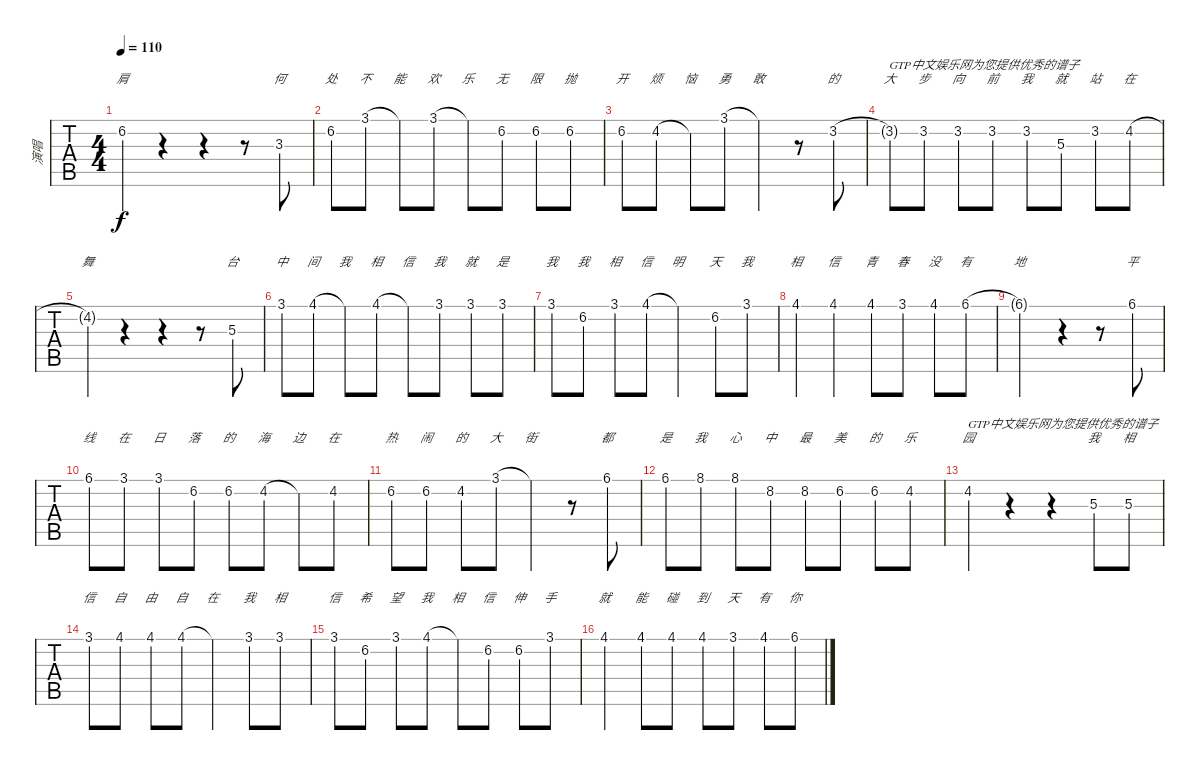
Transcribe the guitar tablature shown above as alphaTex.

\track ("演唱" "演唱") {instrument overdrivenguitar}
\staff {tabs}
\tuning (E4 B3 G3 D3 A2 E2) {hide}
\ts (4 4)
\tempo 110
\clef g2
\ks c
6.2{t}.4{lyrics (0 "肩") lyrics (1 "") lyrics (2 "") lyrics (3 "") lyrics (4 "") dy f} r.4 r.4 r.8 3.3.8{lyrics (0 "何") lyrics (1 "") lyrics (2 "") lyrics (3 "") lyrics (4 "")} |
6.2.8{lyrics (0 "处") lyrics (1 "") lyrics (2 "") lyrics (3 "") lyrics (4 "")} 3.1.8{lyrics (0 "不") lyrics (1 "") lyrics (2 "") lyrics (3 "") lyrics (4 "")} 3.1{t}.8{lyrics (0 "能") lyrics (1 "") lyrics (2 "") lyrics (3 "") lyrics (4 "")} 3.1.8{lyrics (0 "欢") lyrics (1 "") lyrics (2 "") lyrics (3 "") lyrics (4 "")} 3.1{t}.8{lyrics (0 "乐") lyrics (1 "") lyrics (2 "") lyrics (3 "") lyrics (4 "")} 6.2.8{lyrics (0 "无") lyrics (1 "") lyrics (2 "") lyrics (3 "") lyrics (4 "")} 6.2.8{lyrics (0 "限") lyrics (1 "") lyrics (2 "") lyrics (3 "") lyrics (4 "")} 6.2.8{lyrics (0 "抛") lyrics (1 "") lyrics (2 "") lyrics (3 "") lyrics (4 "")} |
6.2.8{lyrics (0 "开") lyrics (1 "") lyrics (2 "") lyrics (3 "") lyrics (4 "")} 4.2.8{lyrics (0 "烦") lyrics (1 "") lyrics (2 "") lyrics (3 "") lyrics (4 "")} 4.2{t}.8{lyrics (0 "恼") lyrics (1 "") lyrics (2 "") lyrics (3 "") lyrics (4 "")} 3.1.8{lyrics (0 "勇") lyrics (1 "") lyrics (2 "") lyrics (3 "") lyrics (4 "")} 3.1{t}.4{lyrics (0 "敢") lyrics (1 "") lyrics (2 "") lyrics (3 "") lyrics (4 "")} r.8 3.2.8{lyrics (0 "的") lyrics (1 "") lyrics (2 "") lyrics (3 "") lyrics (4 "")} |
3.2{t}.8{txt "GTP中文娱乐网为您提供优秀的谱子" lyrics (0 "大") lyrics (1 "") lyrics (2 "") lyrics (3 "") lyrics (4 "")} 3.2.8{lyrics (0 "步") lyrics (1 "") lyrics (2 "") lyrics (3 "") lyrics (4 "")} 3.2.8{lyrics (0 "向") lyrics (1 "") lyrics (2 "") lyrics (3 "") lyrics (4 "")} 3.2.8{lyrics (0 "前") lyrics (1 "") lyrics (2 "") lyrics (3 "") lyrics (4 "")} 3.2.8{lyrics (0 "我") lyrics (1 "") lyrics (2 "") lyrics (3 "") lyrics (4 "")} 5.3.8{lyrics (0 "就") lyrics (1 "") lyrics (2 "") lyrics (3 "") lyrics (4 "")} 3.2.8{lyrics (0 "站") lyrics (1 "") lyrics (2 "") lyrics (3 "") lyrics (4 "")} 4.2.8{lyrics (0 "在") lyrics (1 "") lyrics (2 "") lyrics (3 "") lyrics (4 "")} |
4.2{t}.4{lyrics (0 "舞") lyrics (1 "") lyrics (2 "") lyrics (3 "") lyrics (4 "")} r.4 r.4 r.8 5.3.8{lyrics (0 "台") lyrics (1 "") lyrics (2 "") lyrics (3 "") lyrics (4 "")} |
3.1.8{lyrics (0 "中") lyrics (1 "") lyrics (2 "") lyrics (3 "") lyrics (4 "")} 4.1.8{lyrics (0 "间") lyrics (1 "") lyrics (2 "") lyrics (3 "") lyrics (4 "")} 4.1{t}.8{lyrics (0 "我") lyrics (1 "") lyrics (2 "") lyrics (3 "") lyrics (4 "")} 4.1.8{lyrics (0 "相") lyrics (1 "") lyrics (2 "") lyrics (3 "") lyrics (4 "")} 4.1{t}.8{lyrics (0 "信") lyrics (1 "") lyrics (2 "") lyrics (3 "") lyrics (4 "")} 3.1.8{lyrics (0 "我") lyrics (1 "") lyrics (2 "") lyrics (3 "") lyrics (4 "")} 3.1.8{lyrics (0 "就") lyrics (1 "") lyrics (2 "") lyrics (3 "") lyrics (4 "")} 3.1.8{lyrics (0 "是") lyrics (1 "") lyrics (2 "") lyrics (3 "") lyrics (4 "")} |
3.1.8{lyrics (0 "我") lyrics (1 "") lyrics (2 "") lyrics (3 "") lyrics (4 "")} 6.2.8{lyrics (0 "我") lyrics (1 "") lyrics (2 "") lyrics (3 "") lyrics (4 "")} 3.1.8{lyrics (0 "相") lyrics (1 "") lyrics (2 "") lyrics (3 "") lyrics (4 "")} 4.1.8{lyrics (0 "信") lyrics (1 "") lyrics (2 "") lyrics (3 "") lyrics (4 "")} 4.1{t}.4{lyrics (0 "明") lyrics (1 "") lyrics (2 "") lyrics (3 "") lyrics (4 "")} 6.2.8{lyrics (0 "天") lyrics (1 "") lyrics (2 "") lyrics (3 "") lyrics (4 "")} 3.1.8{lyrics (0 "我") lyrics (1 "") lyrics (2 "") lyrics (3 "") lyrics (4 "")} |
4.1.4{lyrics (0 "相") lyrics (1 "") lyrics (2 "") lyrics (3 "") lyrics (4 "")} 4.1.4{lyrics (0 "信") lyrics (1 "") lyrics (2 "") lyrics (3 "") lyrics (4 "")} 4.1.8{lyrics (0 "青") lyrics (1 "") lyrics (2 "") lyrics (3 "") lyrics (4 "")} 3.1.8{lyrics (0 "春") lyrics (1 "") lyrics (2 "") lyrics (3 "") lyrics (4 "")} 4.1.8{lyrics (0 "没") lyrics (1 "") lyrics (2 "") lyrics (3 "") lyrics (4 "")} 6.1.8{lyrics (0 "有") lyrics (1 "") lyrics (2 "") lyrics (3 "") lyrics (4 "")} |
6.1{t}.2{lyrics (0 "地") lyrics (1 "") lyrics (2 "") lyrics (3 "") lyrics (4 "")} r.4 r.8 6.1.8{lyrics (0 "平") lyrics (1 "") lyrics (2 "") lyrics (3 "") lyrics (4 "")} |
6.1.8{lyrics (0 "线") lyrics (1 "") lyrics (2 "") lyrics (3 "") lyrics (4 "")} 3.1.8{lyrics (0 "在") lyrics (1 "") lyrics (2 "") lyrics (3 "") lyrics (4 "")} 3.1.8{lyrics (0 "日") lyrics (1 "") lyrics (2 "") lyrics (3 "") lyrics (4 "")} 6.2.8{lyrics (0 "落") lyrics (1 "") lyrics (2 "") lyrics (3 "") lyrics (4 "")} 6.2.8{lyrics (0 "的") lyrics (1 "") lyrics (2 "") lyrics (3 "") lyrics (4 "")} 4.2.8{lyrics (0 "海") lyrics (1 "") lyrics (2 "") lyrics (3 "") lyrics (4 "")} 4.2{t}.8{lyrics (0 "边") lyrics (1 "") lyrics (2 "") lyrics (3 "") lyrics (4 "")} 4.2.8{lyrics (0 "在") lyrics (1 "") lyrics (2 "") lyrics (3 "") lyrics (4 "")} |
6.2.8{lyrics (0 "热") lyrics (1 "") lyrics (2 "") lyrics (3 "") lyrics (4 "")} 6.2.8{lyrics (0 "闹") lyrics (1 "") lyrics (2 "") lyrics (3 "") lyrics (4 "")} 4.2.8{lyrics (0 "的") lyrics (1 "") lyrics (2 "") lyrics (3 "") lyrics (4 "")} 3.1.8{lyrics (0 "大") lyrics (1 "") lyrics (2 "") lyrics (3 "") lyrics (4 "")} 3.1{t}.4{lyrics (0 "街") lyrics (1 "") lyrics (2 "") lyrics (3 "") lyrics (4 "")} r.8 6.1.8{lyrics (0 "都") lyrics (1 "") lyrics (2 "") lyrics (3 "") lyrics (4 "")} |
6.1.8{lyrics (0 "是") lyrics (1 "") lyrics (2 "") lyrics (3 "") lyrics (4 "")} 8.1.8{lyrics (0 "我") lyrics (1 "") lyrics (2 "") lyrics (3 "") lyrics (4 "")} 8.1.8{lyrics (0 "心") lyrics (1 "") lyrics (2 "") lyrics (3 "") lyrics (4 "")} 8.2.8{lyrics (0 "中") lyrics (1 "") lyrics (2 "") lyrics (3 "") lyrics (4 "")} 8.2.8{lyrics (0 "最") lyrics (1 "") lyrics (2 "") lyrics (3 "") lyrics (4 "")} 6.2.8{lyrics (0 "美") lyrics (1 "") lyrics (2 "") lyrics (3 "") lyrics (4 "")} 6.2.8{lyrics (0 "的") lyrics (1 "") lyrics (2 "") lyrics (3 "") lyrics (4 "")} 4.2.8{lyrics (0 "乐") lyrics (1 "") lyrics (2 "") lyrics (3 "") lyrics (4 "")} |
4.2.4{txt "GTP中文娱乐网为您提供优秀的谱子" lyrics (0 "园") lyrics (1 "") lyrics (2 "") lyrics (3 "") lyrics (4 "")} r.4 r.4 5.3.8{lyrics (0 "我") lyrics (1 "") lyrics (2 "") lyrics (3 "") lyrics (4 "")} 5.3.8{lyrics (0 "相") lyrics (1 "") lyrics (2 "") lyrics (3 "") lyrics (4 "")} |
3.1.8{lyrics (0 "信") lyrics (1 "") lyrics (2 "") lyrics (3 "") lyrics (4 "")} 4.1.8{lyrics (0 "自") lyrics (1 "") lyrics (2 "") lyrics (3 "") lyrics (4 "")} 4.1.8{lyrics (0 "由") lyrics (1 "") lyrics (2 "") lyrics (3 "") lyrics (4 "")} 4.1.8{lyrics (0 "自") lyrics (1 "") lyrics (2 "") lyrics (3 "") lyrics (4 "")} 4.1{t}.4{lyrics (0 "在") lyrics (1 "") lyrics (2 "") lyrics (3 "") lyrics (4 "")} 3.1.8{lyrics (0 "我") lyrics (1 "") lyrics (2 "") lyrics (3 "") lyrics (4 "")} 3.1.8{lyrics (0 "相") lyrics (1 "") lyrics (2 "") lyrics (3 "") lyrics (4 "")} |
3.1.8{lyrics (0 "信") lyrics (1 "") lyrics (2 "") lyrics (3 "") lyrics (4 "")} 6.2.8{lyrics (0 "希") lyrics (1 "") lyrics (2 "") lyrics (3 "") lyrics (4 "")} 3.1.8{lyrics (0 "望") lyrics (1 "") lyrics (2 "") lyrics (3 "") lyrics (4 "")} 4.1.8{lyrics (0 "我") lyrics (1 "") lyrics (2 "") lyrics (3 "") lyrics (4 "")} 4.1{t}.8{lyrics (0 "相") lyrics (1 "") lyrics (2 "") lyrics (3 "") lyrics (4 "")} 6.2.8{lyrics (0 "信") lyrics (1 "") lyrics (2 "") lyrics (3 "") lyrics (4 "")} 6.2.8{lyrics (0 "伸") lyrics (1 "") lyrics (2 "") lyrics (3 "") lyrics (4 "")} 3.1.8{lyrics (0 "手") lyrics (1 "") lyrics (2 "") lyrics (3 "") lyrics (4 "")} |
4.1.4{lyrics (0 "就") lyrics (1 "") lyrics (2 "") lyrics (3 "") lyrics (4 "")} 4.1.8{lyrics (0 "能") lyrics (1 "") lyrics (2 "") lyrics (3 "") lyrics (4 "")} 4.1.8{lyrics (0 "碰") lyrics (1 "") lyrics (2 "") lyrics (3 "") lyrics (4 "")} 4.1.8{lyrics (0 "到") lyrics (1 "") lyrics (2 "") lyrics (3 "") lyrics (4 "")} 3.1.8{lyrics (0 "天") lyrics (1 "") lyrics (2 "") lyrics (3 "") lyrics (4 "")} 4.1.8{lyrics (0 "有") lyrics (1 "") lyrics (2 "") lyrics (3 "") lyrics (4 "")} 6.1.8{lyrics (0 "你") lyrics (1 "") lyrics (2 "") lyrics (3 "") lyrics (4 "")}
